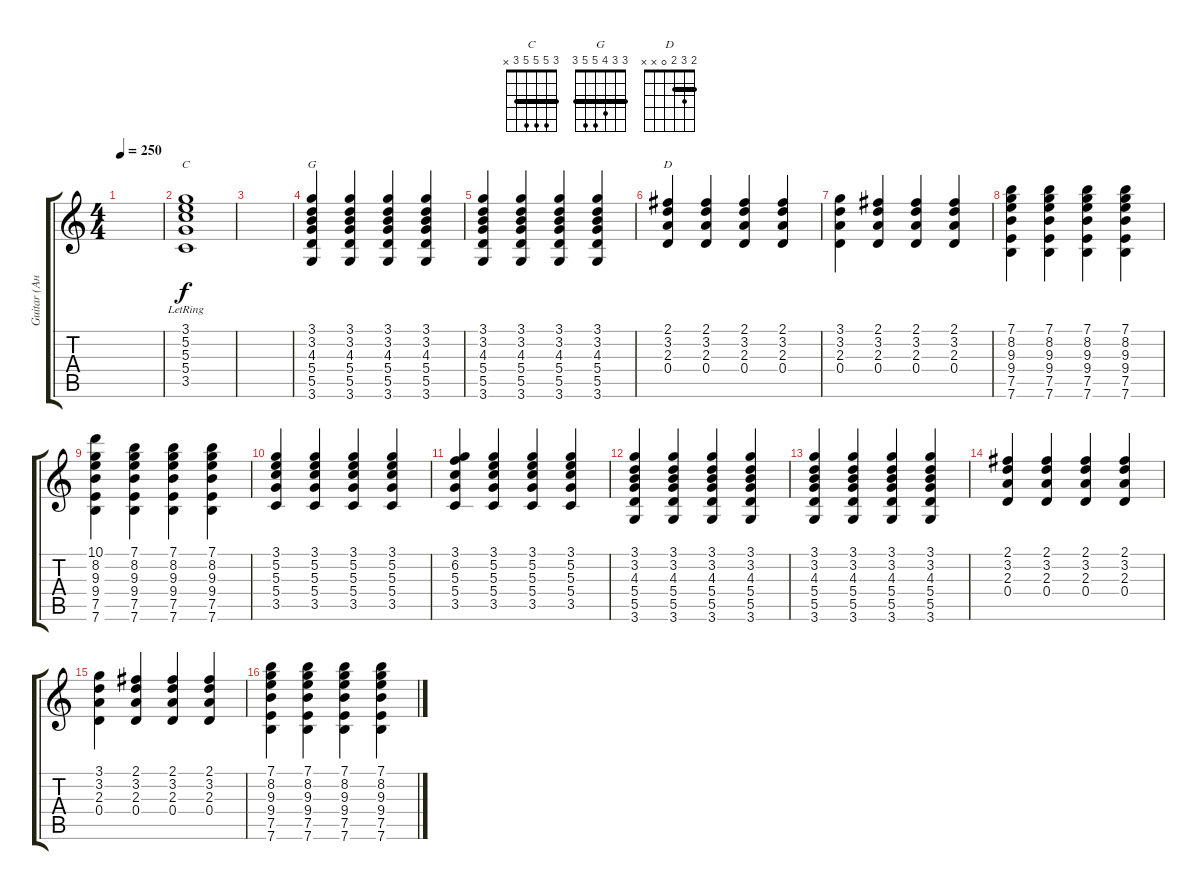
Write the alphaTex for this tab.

\track ("Guitar (Андрей)" "Guitar (Ан") {instrument electricguitarclean}
\staff {score tabs}
\tuning (E4 B3 G3 D3 A2 E2) {hide}
\chord ("C" 3 5 5 5 3 x) {barre 3}
\chord ("G" 3 3 4 5 5 3) {barre 3}
\chord ("D" 2 3 2 0 x x) {barre 2}
\ts (4 4)
\tempo 250
\clef g2
\ks c
|
(3.1{lr} 5.2{lr} 5.3{lr} 5.4{lr} 3.5{lr}).1{ch "C"} |
|
(3.1 3.2 4.3 5.4 5.5 3.6).4{ch "G"} (3.1 3.2 4.3 5.4 5.5 3.6).4 (3.1 3.2 4.3 5.4 5.5 3.6).4 (3.1 3.2 4.3 5.4 5.5 3.6).4 |
(3.1 3.2 4.3 5.4 5.5 3.6).4 (3.1 3.2 4.3 5.4 5.5 3.6).4 (3.1 3.2 4.3 5.4 5.5 3.6).4 (3.1 3.2 4.3 5.4 5.5 3.6).4 |
(2.1 3.2 2.3 0.4).4{ch "D"} (2.1 3.2 2.3 0.4).4 (2.1 3.2 2.3 0.4).4 (2.1 3.2 2.3 0.4).4 |
(3.1 3.2 2.3 0.4).4 (2.1 3.2 2.3 0.4).4 (2.1 3.2 2.3 0.4).4 (2.1 3.2 2.3 0.4).4 |
(7.1 8.2 9.3 9.4 7.5 7.6).4 (7.1 8.2 9.3 9.4 7.5 7.6).4 (7.1 8.2 9.3 9.4 7.5 7.6).4 (7.1 8.2 9.3 9.4 7.5 7.6).4 |
(10.1 8.2 9.3 9.4 7.5 7.6).4 (7.1 8.2 9.3 9.4 7.5 7.6).4 (7.1 8.2 9.3 9.4 7.5 7.6).4 (7.1 8.2 9.3 9.4 7.5 7.6).4 |
(3.1 5.2 5.3 5.4 3.5).4 (3.1 5.2 5.3 5.4 3.5).4 (3.1 5.2 5.3 5.4 3.5).4 (3.1 5.2 5.3 5.4 3.5).4 |
(3.1 6.2 5.3 5.4 3.5).4 (3.1 5.2 5.3 5.4 3.5).4 (3.1 5.2 5.3 5.4 3.5).4 (3.1 5.2 5.3 5.4 3.5).4 |
(3.1 3.2 4.3 5.4 5.5 3.6).4 (3.1 3.2 4.3 5.4 5.5 3.6).4 (3.1 3.2 4.3 5.4 5.5 3.6).4 (3.1 3.2 4.3 5.4 5.5 3.6).4 |
(3.1 3.2 4.3 5.4 5.5 3.6).4 (3.1 3.2 4.3 5.4 5.5 3.6).4 (3.1 3.2 4.3 5.4 5.5 3.6).4 (3.1 3.2 4.3 5.4 5.5 3.6).4 |
(2.1 3.2 2.3 0.4).4 (2.1 3.2 2.3 0.4).4 (2.1 3.2 2.3 0.4).4 (2.1 3.2 2.3 0.4).4 |
(3.1 3.2 2.3 0.4).4 (2.1 3.2 2.3 0.4).4 (2.1 3.2 2.3 0.4).4 (2.1 3.2 2.3 0.4).4 |
(7.1 8.2 9.3 9.4 7.5 7.6).4 (7.1 8.2 9.3 9.4 7.5 7.6).4 (7.1 8.2 9.3 9.4 7.5 7.6).4 (7.1 8.2 9.3 9.4 7.5 7.6).4
